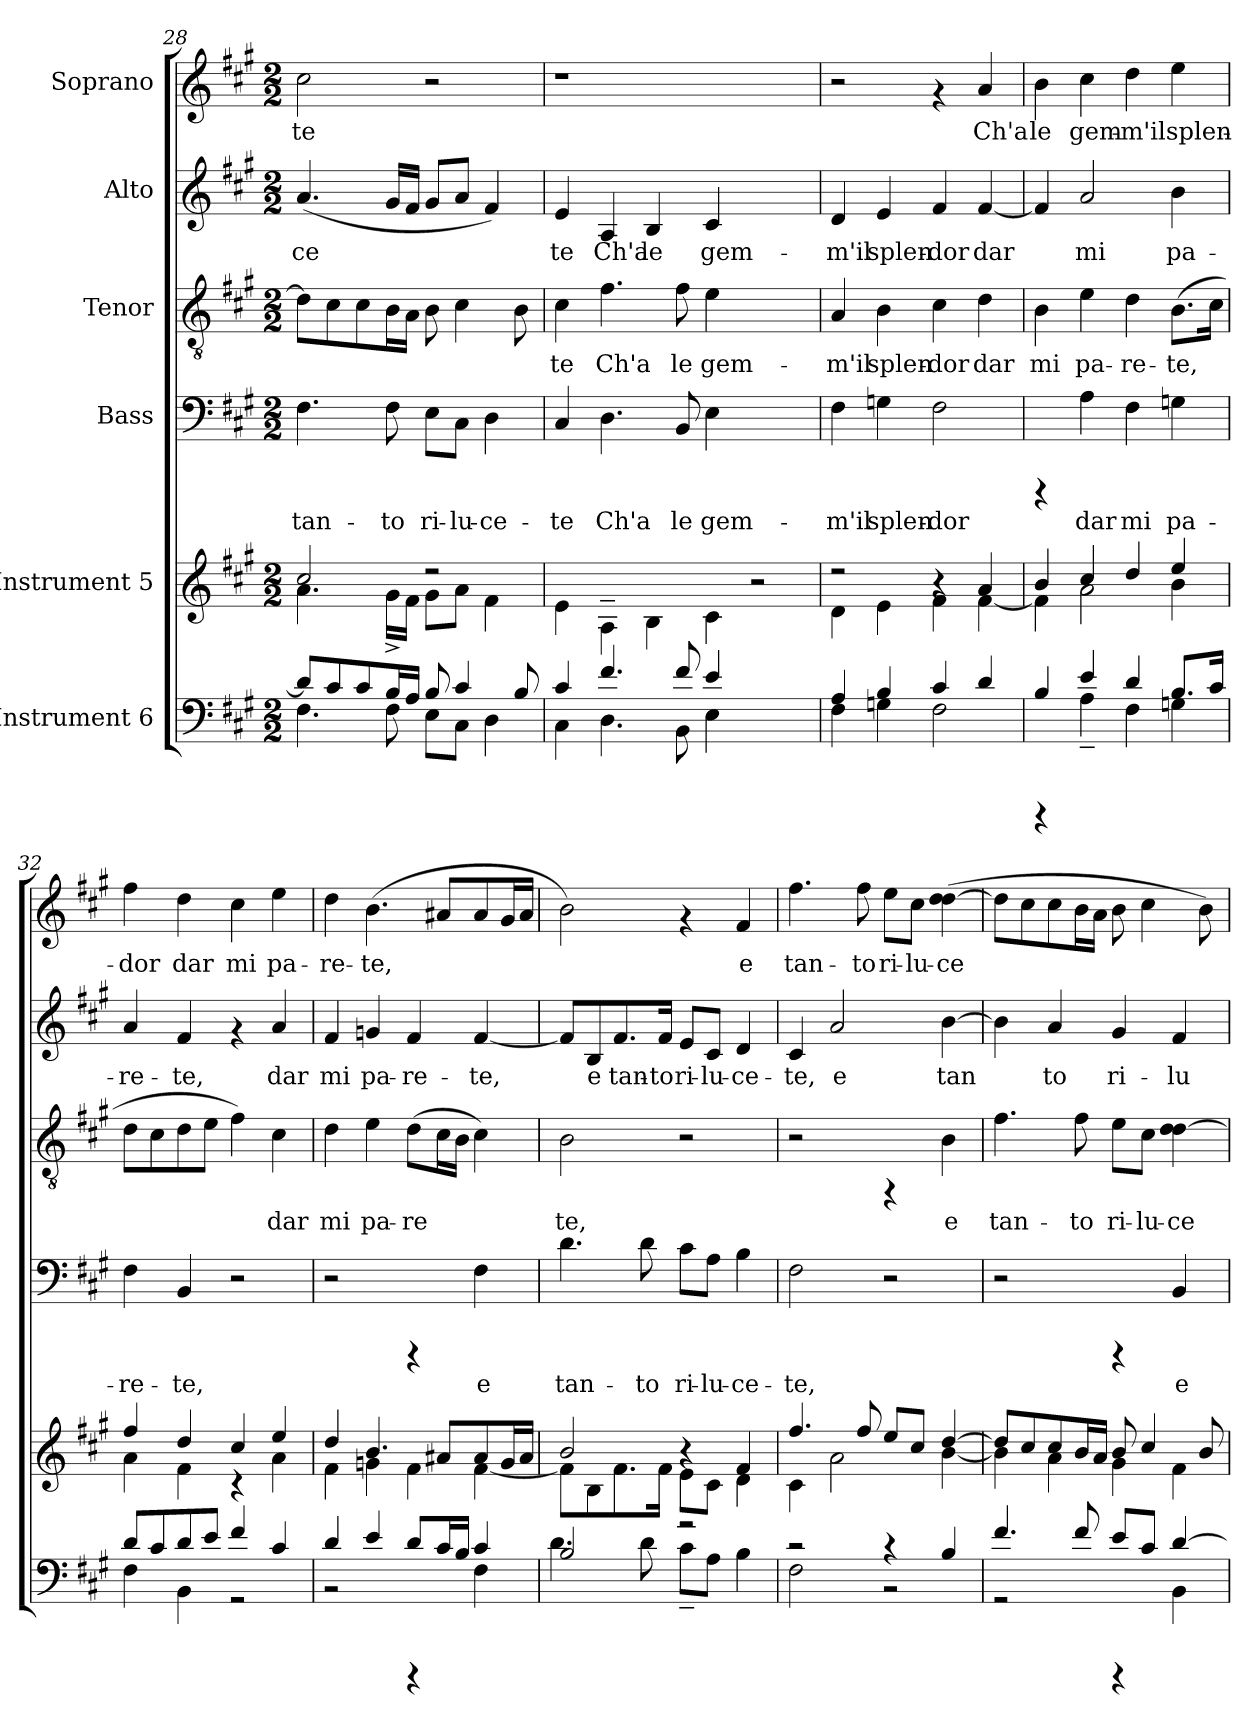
**kern	**kern	**kern	**text	**kern	**text	**kern	**text	**kern	**text
*part6	*part5	*part4	*part4	*part3	*part3	*part2	*part2	*part1	*part1
*staff6	*staff5	*staff4	*staff4	*staff3	*staff3	*staff2	*staff2	*staff1	*staff1
*I"Instrument 6	*I"Instrument 5	*I"Bass	*	*I"Tenor	*	*I"Alto	*	*I"Soprano	*
*clefF4	*clefG2	*clefF4	*	*clefGv2	*	*clefG2	*	*clefG2	*
*k[f#c#g#]	*k[f#c#g#]	*k[f#c#g#]	*	*k[f#c#g#]	*	*k[f#c#g#]	*	*k[f#c#g#]	*
*A:	*A:	*A:	*	*A:	*	*A:	*	*A:	*
*M2/2	*M2/2	*M2/2	*	*M2/2	*	*M2/2	*	*M2/2	*
=28	=28	=28	=28	=28	=28	=28	=28	=28	=28
*^	*^	*	*	*	*	*	*	*	*
!	!	!	!	!	!LO:LY:b:cj	!	!LO:LY:b:cj	!	!LO:LY:b:cj	!	!LO:LY:b:cj
8d/L]	4.F#\	2cc#/	4.a\	4.F#\	tan-	8d\L]	--	(<4.a/	-ce-	2cc#\	-te
!	!	!	!	!	!	!	!LO:LY:b:cj	!	!	!	!
8c#/	.	.	.	.	.	8c#\	--	.	.	.	.
!	!	!	!	!	!	!	!LO:LY:b:cj	!	!	!	!
8c#/	.	.	.	.	.	8c#\	--	.	.	.	.
!	!	!	!	!	!LO:LY:b:cj	!	!LO:LY:b:cj	!	!LO:LY:b:cj	!	!
16B/	8F#\	.	16g#^<\L	8F#\	-to	16B\	--	16g#/L	--	.	.
!	!	!	!	!	!	!	!LO:LY:b:cj	!	!LO:LY:b:cj	!	!
16A/J	.	.	16f#\J	.	.	16A\J	--	16f#/J	--	.	.
!	!	!	!	!	!LO:LY:b:cj	!	!LO:LY:b:cj	!	!LO:LY:b:cj	!	!
8B/	8E\L	2r	8g#\L	8E\L	ri-	8B\	--	8g#/L	--	2r	.
!	!	!	!	!	!LO:LY:b:cj	!	!LO:LY:b:cj	!	!LO:LY:b:cj	!	!
4c#/	8C#\J	.	8a\J	8C#\J	-lu-	4c#\	--	8a/J	--	.	.
!	!	!	!	!	!LO:LY:b:cj	!	!	!	!LO:LY:b:cj	!	!
.	4D\	.	4f#\	4D\	-ce-	.	.	4f#/)	--	.	.
!	!	!	!	!	!	!	!LO:LY:b:cj	!	!	!	!
8B/	.	.	.	.	.	8B\	--	.	.	.	.
*	*	*v	*v	*	*	*	*	*	*	*	*
=29	=29	=29	=29	=29	=29	=29	=29	=29	=29	=29
!	!	!	!	!LO:LY:b:cj	!	!LO:LY:b:cj	!	!LO:LY:b:cj	!	!
4c#/	4C#\	4e\	4C#/	-te	4c#\	-te	4e/	-te	1r	.
!	!	!	!	!LO:LY:b:cj	!	!LO:LY:b:cj	!	!LO:LY:b:cj	!	!
4.f#/	4.D\	4A~>\	4.D\	Ch'a	4.f#\	Ch'a	4A/	Ch'a	.	.
!	!	!	!	!	!	!	!	!LO:LY:b:cj	!	!
.	.	4B\	.	.	.	.	4B/	le	.	.
!	!	!	!	!LO:LY:b:cj	!	!LO:LY:b:cj	!	!	!	!
8f#/	8BB\	.	8BB/	le	8f#\	le	.	.	.	.
!	!	!	!	!LO:LY:b:cj	!	!LO:LY:b:cj	!	!LO:LY:b:cj	!	!
4e/	4E\	4c#\	4E\	gem-	4e\	gem-	4c#/	gem-	.	.
2ryy	2ryy	2r	2ryy	.	2ryy	.	2ryy	.	2ryy	.
=30	=30	=30	=30	=30	=30	=30	=30	=30	=30	=30
*	*	*^	*	*	*	*	*	*	*	*
!	!	!	!	!	!LO:LY:b:cj	!	!LO:LY:b:cj	!	!LO:LY:b:cj	!	!
4A/	4F#\	2r	4d\	4F#\	-m'il	4A/	-m'il	4d/	-m'il	2r	.
!	!	!	!	!	!LO:LY:b:cj	!	!LO:LY:b:cj	!	!LO:LY:b:cj	!	!
4B/	4Gn\	.	4e\	4Gn\	splen-	4B\	splen-	4e/	splen-	.	.
!	!	!	!	!	!LO:LY:b:cj	!	!LO:LY:b:cj	!	!LO:LY:b:cj	!	!
4c#/	2F#\	4ra	4f#\	2F#\	-dor	4c#\	-dor	4f#/	-dor	4rf	.
!	!	!	!	!	!	!	!LO:LY:b:cj	!	!LO:LY:b:cj	!	!LO:LY:b:cj
4d/	.	4a/	[>4f#\	.	.	4d\	dar	[>4f#/	dar	4a/	Ch'a
!!LO:PB:g=z
=31	=31	=31	=31	=31	=31	=31	=31	=31	=31	=31	=31
!	!	!	!	!	!	!	!LO:LY:b:cj	!	!LO:LY:b:cj	!	!LO:LY:b:cj
4B/	4rGGGG	4b/	4f#\]	4rCCC	.	4B\	mi	4f#/]	.	4b\	le
!	!	!	!	!	!LO:LY:b:cj	!	!LO:LY:b:cj	!	!LO:LY:b:cj	!	!LO:LY:b:cj
4e/	4A~>\	4cc#/	2a\	4A\	dar	4e\	pa-	2a/	mi	4cc#\	gem-
!	!	!	!	!	!LO:LY:b:cj	!	!LO:LY:b:cj	!	!	!	!LO:LY:b:cj
4d/	4F#\	4dd/	.	4F#\	mi	4d\	-re-	.	.	4dd\	-m'il
!	!	!	!	!	!LO:LY:b:cj	!	!LO:LY:b:cj	!	!LO:LY:b:cj	!	!LO:LY:b:cj
8.B/L	4Gn\	4ee/	4b\	4Gn\	pa-	(>8.B\L	-te,	4b\	pa-	4ee\	splen-
!	!	!	!	!	!	!	!LO:LY:b:cj	!	!	!	!
16c#/J	.	.	.	.	.	16c#\J	.	.	.	.	.
=32	=32	=32	=32	=32	=32	=32	=32	=32	=32	=32	=32
!	!	!	!	!	!LO:LY:b:cj	!	!LO:LY:b:cj	!	!LO:LY:b:cj	!	!LO:LY:b:cj
8d/L	4F#\	4ff#/	4a\	4F#\	-re-	8d\L	.	4a/	-re-	4ff#\	-dor
!	!	!	!	!	!	!	!LO:LY:b:cj	!	!	!	!
8c#/	.	.	.	.	.	8c#\	.	.	.	.	.
!	!	!	!	!	!LO:LY:b:cj	!	!LO:LY:b:cj	!	!LO:LY:b:cj	!	!LO:LY:b:cj
8d/	4BB\	4dd/	4f#\	4BB/	-te,	8d\	.	4f#/	-te,	4dd\	dar
!	!	!	!	!	!	!	!LO:LY:b:cj	!	!	!	!
8e/J	.	.	.	.	.	8e\J	.	.	.	.	.
!	!	!	!	!	!	!	!LO:LY:b:cj	!	!	!	!LO:LY:b:cj
4f#/	2r	4cc#/	4rB	2r	.	4f#\)	.	4rf	.	4cc#\	mi
!	!	!	!	!	!	!	!LO:LY:b:cj	!	!LO:LY:b:cj	!	!LO:LY:b:cj
4c#/	.	4ee/	4a\	.	.	4c#\	dar	4a/	dar	4ee\	pa-
=33	=33	=33	=33	=33	=33	=33	=33	=33	=33	=33	=33
!	!	!	!	!	!	!	!LO:LY:b:cj	!	!LO:LY:b:cj	!	!LO:LY:b:cj
4d/	2r	4dd/	4f#\	2r	.	4d\	mi	4f#/	mi	4dd\	-re-
!	!	!	!	!	!	!	!LO:LY:b:cj	!	!LO:LY:b:cj	!	!LO:LY:b:cj
4e/	.	4.b/	4gn\	.	.	4e\	pa-	4gn/	pa-	(>4.b\	-te,
!	!	!	!	!	!	!	!LO:LY:b:cj	!	!LO:LY:b:cj	!	!
8d/L	4rGGGG	.	4f#\	4rCCC	.	(>8d\L	-re-	4f#/	-re-	.	.
!	!	!	!	!	!	!	!LO:LY:b:cj	!	!	!	!LO:LY:b:cj
16c#/	.	8a#X/L	.	.	.	16c#\	--	.	.	8a#/L	.
!	!	!	!	!	!	!	!LO:LY:b:cj	!	!	!	!
16B/J	.	.	.	.	.	16B\J	--	.	.	.	.
!	!	!	!	!	!LO:LY:b:cj	!	!LO:LY:b:cj	!	!LO:LY:b:cj	!	!LO:LY:b:cj
4c#/	4F#\	8a#/	[<4f#\	4F#\	e	4c#\)	--	[<4f#/	-te,	8a#/	.
!	!	!	!	!	!	!	!	!	!	!	!LO:LY:b:cj
.	.	16g/	.	.	.	.	.	.	.	16g#/	.
!	!	!	!	!	!	!	!	!	!	!	!LO:LY:b:cj
.	.	16a#/J	.	.	.	.	.	.	.	16a#/J	.
=34	=34	=34	=34	=34	=34	=34	=34	=34	=34	=34	=34
!	!	!	!	!	!LO:LY:b:cj	!	!LO:LY:b:cj	!	!LO:LY:b:cj	!	!LO:LY:b:cj
2B/	4.d\	2b/	8f#\L]	4.d\	tan-	2B\	-te,	8f#/L]	.	2b\)	.
!	!	!	!	!	!	!	!	!	!LO:LY:b:cj	!	!
.	.	.	8B\	.	.	.	.	8B/	e	.	.
!	!	!	!	!	!	!	!	!	!LO:LY:b:cj	!	!
.	.	.	8.f#\	.	.	.	.	8.f#/	tan-	.	.
!	!	!	!	!	!LO:LY:b:cj	!	!	!	!	!	!
.	8d\	.	.	8d\	-to	.	.	.	.	.	.
!	!	!	!	!	!	!	!	!	!LO:LY:b:cj	!	!
.	.	.	16f#\J	.	.	.	.	16f#/J	-to	.	.
!	!	!	!	!	!LO:LY:b:cj	!	!	!	!LO:LY:b:cj	!	!
2r	8c#~>\L	4ra	8e\L	8c#\L	ri-	2r	.	8e/L	ri-	4rf	.
!	!	!	!	!	!LO:LY:b:cj	!	!	!	!LO:LY:b:cj	!	!
.	8A\J	.	8c#\J	8A\J	-lu-	.	.	8c#/J	-lu-	.	.
!	!	!	!	!	!LO:LY:b:cj	!	!	!	!LO:LY:b:cj	!	!LO:LY:b:cj
.	4B\	4f#/	4d\	4B\	-ce-	.	.	4d/	-ce-	4f#/	e
=35	=35	=35	=35	=35	=35	=35	=35	=35	=35	=35	=35
!	!	!	!	!	!LO:LY:b:cj	!	!	!	!LO:LY:b:cj	!	!LO:LY:b:cj
2r	2F#\	4.ff#/	4c#\	2F#\	-te,	2r	.	4c#/	-te,	4.ff#\	tan-
!	!	!	!	!	!	!	!	!	!LO:LY:b:cj	!	!
.	.	.	2a\	.	.	.	.	2a/	e	.	.
!	!	!	!	!	!	!	!	!	!	!	!LO:LY:b:cj
.	.	8ff#/	.	.	.	.	.	.	.	8ff#\	-to
!	!	!	!	!	!	!	!	!	!	!	!LO:LY:b:cj
4r	2r	8ee/L	.	2r	.	4rFF	.	.	.	8ee\L	ri-
!	!	!	!	!	!	!	!	!	!	!	!LO:LY:b:cj
.	.	8cc#/J	.	.	.	.	.	.	.	8cc#\J	-lu-
!	!	!	!	!	!	!	!LO:LY:b:cj	!	!LO:LY:b:cj	!	!LO:LY:b:cj
4B/	.	[>4dd/	[<4b\	.	.	4B\	e	[>4b\	tan-	(>4dd\ [>4dd\	-ce-
=36	=36	=36	=36	=36	=36	=36	=36	=36	=36	=36	=36
!	!	!	!	!	!	!	!LO:LY:b:cj	!	!LO:LY:b:cj	!	!LO:LY:b:cj
4.f#/	2r	8dd/L]	4b\]	2r	.	4.f#\	tan-	4b\]	--	8dd\L]	--
!	!	!	!	!	!	!	!	!	!	!	!LO:LY:b:cj
.	.	8cc#/	.	.	.	.	.	.	.	8cc#\	--
!	!	!	!	!	!	!	!	!	!LO:LY:b:cj	!	!LO:LY:b:cj
.	.	8cc#/	4a\	.	.	.	.	4a/	-to	8cc#\	--
!	!	!	!	!	!	!	!LO:LY:b:cj	!	!	!	!LO:LY:b:cj
8f#/	.	16b/	.	.	.	8f#\	-to	.	.	16b\	--
!	!	!	!	!	!	!	!	!	!	!	!LO:LY:b:cj
.	.	16a/J	.	.	.	.	.	.	.	16a\J	--
!	!	!	!	!	!	!	!LO:LY:b:cj	!	!LO:LY:b:cj	!	!LO:LY:b:cj
8e/L	4rGGGG	8b/	4g#\	4rCCC	.	8e\L	ri-	4g#/	ri-	8b\	--
!	!	!	!	!	!	!	!LO:LY:b:cj	!	!	!	!LO:LY:b:cj
8c#/J	.	4cc#/	.	.	.	8c#\J	-lu-	.	.	4cc#\	--
!	!	!	!	!	!LO:LY:b:cj	!	!LO:LY:b:cj	!	!LO:LY:b:cj	!	!
[>4d/	4BB\	.	4f#\	4BB/	e	4d\ [>4d\	-ce-	4f#/	-lu-	.	.
!	!	!	!	!	!	!	!	!	!	!	!LO:LY:b:cj
.	.	8b/	.	.	.	.	.	.	.	8b\)	--
*v	*v	*	*	*	*	*	*	*	*	*	*
*	*v	*v	*	*	*	*	*	*	*	*
=	=	=	=	=	=	=	=	=	=
*-	*-	*-	*-	*-	*-	*-	*-	*-	*-
